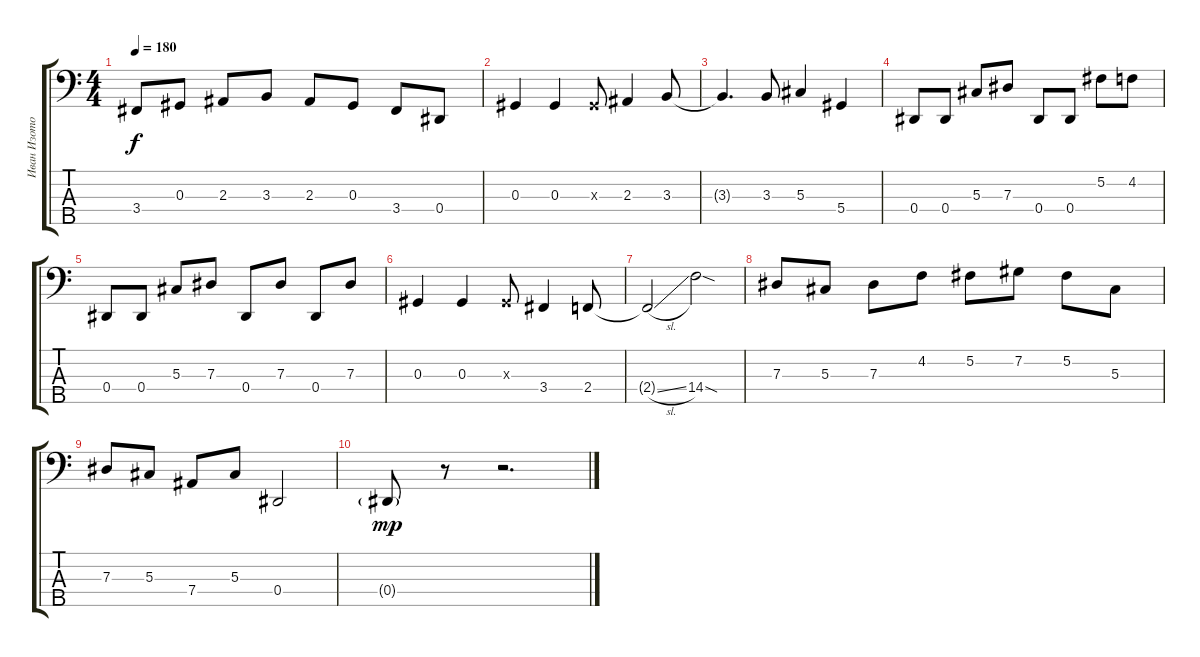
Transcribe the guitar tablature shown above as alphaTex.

\track ("Иван Изотов" "Иван Изото") {instrument electricbasspick}
\staff {score tabs}
\tuning (Gb2 Db2 Ab1 Eb1 Bb0) {hide}
\ts (4 4)
\tempo 180
\clef f4
\ks c
3.4{t}.8{dy f} 0.3.8 2.3.8 3.3.8 2.3.8 0.3.8 3.4.8 0.4.8 |
0.3.4 0.3.4 0.3{x}.8 2.3.4 3.3.8 |
3.3{t}.4{d} 3.3.8 5.3.4 5.4.4 |
0.4.8 0.4.8 5.3.8 7.3.8 0.4.8 0.4.8 5.2.8 4.2.8 |
0.4.8 0.4.8 5.3.8 7.3.8 0.4.8 7.3.8 0.4.8 7.3.8 |
0.3.4 0.3.4 0.3{x}.8 3.4.4 2.4.8 |
2.4{sl t}.2 14.4{sod}.2 |
7.3.8 5.3.8 7.3.8 4.2.8 5.2.8 7.2.8 5.2.8 5.3.8 |
7.3.8 5.3.8 7.4.8 5.3.8 0.4.2 |
0.4{g}.8{dy mp} r.8 r.2{d}
